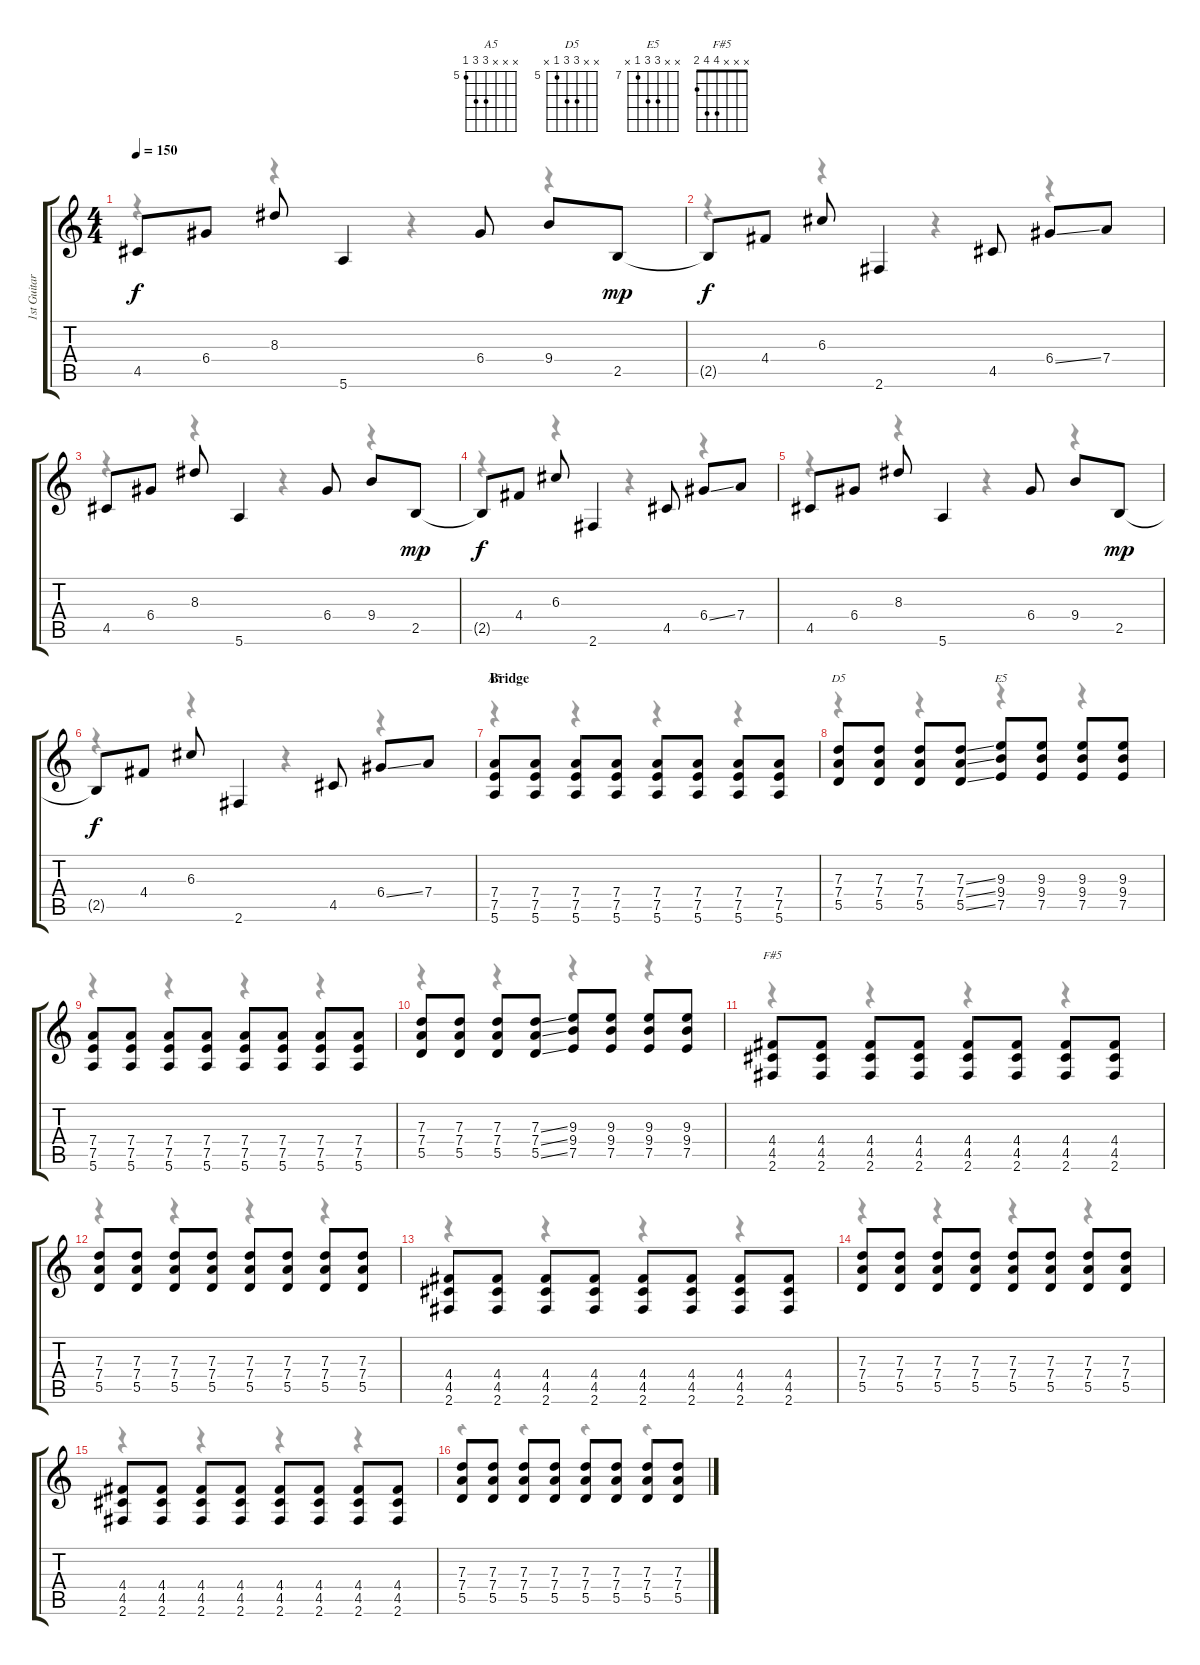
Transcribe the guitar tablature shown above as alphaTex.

\track ("1st Guitar" "1st Guitar") {instrument electricguitarjazz}
\staff {score tabs}
\tuning (E4 B3 G3 D3 A2 E2) {hide}
\chord ("A5" x x x 7 7 5) {firstfret 5}
\chord ("D5" x x 7 7 5 x) {firstfret 5}
\chord ("E5" x x 9 9 7 x) {firstfret 7}
\chord ("F#5" x x x 4 4 2)
\voice
\ts (4 4)
\tempo 150
\clef g2
\ks c
4.5.8{dy f} 6.4.8 8.3.8 5.6.4 6.4.8 9.4.8 2.5.8{dy mp} |
2.5{t}.8{dy f} 4.4.8 6.3.8 2.6.4 4.5.8 6.4{ss}.8 7.4.8 |
4.5.8 6.4.8 8.3.8 5.6.4 6.4.8 9.4.8 2.5.8{dy mp} |
2.5{t}.8{dy f} 4.4.8 6.3.8 2.6.4 4.5.8 6.4{ss}.8 7.4.8 |
4.5.8 6.4.8 8.3.8 5.6.4 6.4.8 9.4.8 2.5.8{dy mp} |
2.5{t}.8{dy f} 4.4.8 6.3.8 2.6.4 4.5.8 6.4{ss}.8 7.4.8 |
\section ("" "Bridge")
(7.4 7.5 5.6).8{ch "A5"} (7.4 7.5 5.6).8 (7.4 7.5 5.6).8 (7.4 7.5 5.6).8 (7.4 7.5 5.6).8 (7.4 7.5 5.6).8 (7.4 7.5 5.6).8 (7.4 7.5 5.6).8 |
(7.3 7.4 5.5).8{ch "D5"} (7.3 7.4 5.5).8 (7.3 7.4 5.5).8 (7.3{ss} 7.4{ss} 5.5{ss}).8 (9.3 9.4 7.5).8{ch "E5"} (9.3 9.4 7.5).8 (9.3 9.4 7.5).8 (9.3 9.4 7.5).8 |
(7.4 7.5 5.6).8 (7.4 7.5 5.6).8 (7.4 7.5 5.6).8 (7.4 7.5 5.6).8 (7.4 7.5 5.6).8 (7.4 7.5 5.6).8 (7.4 7.5 5.6).8 (7.4 7.5 5.6).8 |
(7.3 7.4 5.5).8 (7.3 7.4 5.5).8 (7.3 7.4 5.5).8 (7.3{ss} 7.4{ss} 5.5{ss}).8 (9.3 9.4 7.5).8 (9.3 9.4 7.5).8 (9.3 9.4 7.5).8 (9.3 9.4 7.5).8 |
(4.4 4.5 2.6).8{ch "F#5"} (4.4 4.5 2.6).8 (4.4 4.5 2.6).8 (4.4 4.5 2.6).8 (4.4 4.5 2.6).8 (4.4 4.5 2.6).8 (4.4 4.5 2.6).8 (4.4 4.5 2.6).8 |
(7.3 7.4 5.5).8 (7.3 7.4 5.5).8 (7.3 7.4 5.5).8 (7.3 7.4 5.5).8 (7.3 7.4 5.5).8 (7.3 7.4 5.5).8 (7.3 7.4 5.5).8 (7.3 7.4 5.5).8 |
(4.4 4.5 2.6).8 (4.4 4.5 2.6).8 (4.4 4.5 2.6).8 (4.4 4.5 2.6).8 (4.4 4.5 2.6).8 (4.4 4.5 2.6).8 (4.4 4.5 2.6).8 (4.4 4.5 2.6).8 |
(7.3 7.4 5.5).8 (7.3 7.4 5.5).8 (7.3 7.4 5.5).8 (7.3 7.4 5.5).8 (7.3 7.4 5.5).8 (7.3 7.4 5.5).8 (7.3 7.4 5.5).8 (7.3 7.4 5.5).8 |
(4.4 4.5 2.6).8 (4.4 4.5 2.6).8 (4.4 4.5 2.6).8 (4.4 4.5 2.6).8 (4.4 4.5 2.6).8 (4.4 4.5 2.6).8 (4.4 4.5 2.6).8 (4.4 4.5 2.6).8 |
(7.3 7.4 5.5).8 (7.3 7.4 5.5).8 (7.3 7.4 5.5).8 (7.3 7.4 5.5).8 (7.3 7.4 5.5).8 (7.3 7.4 5.5).8 (7.3 7.4 5.5).8 (7.3 7.4 5.5).8
\voice
\clef g2
\ottava regular
\simile none
\ks c
r.4{dy f} r.4 r.4 r.4 |
r.4 r.4 r.4 r.4 |
r.4 r.4 r.4 r.4 |
r.4 r.4 r.4 r.4 |
r.4 r.4 r.4 r.4 |
r.4 r.4 r.4 r.4 |
r.4 r.4 r.4 r.4 |
r.4 r.4 r.4 r.4 |
r.4 r.4 r.4 r.4 |
r.4 r.4 r.4 r.4 |
r.4 r.4 r.4 r.4 |
r.4 r.4 r.4 r.4 |
r.4 r.4 r.4 r.4 |
r.4 r.4 r.4 r.4 |
r.4 r.4 r.4 r.4 |
r.4 r.4 r.4 r.4
